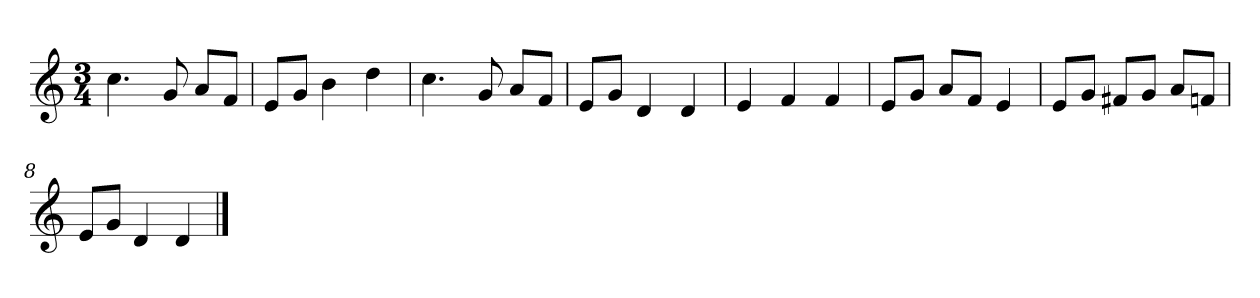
**kern
*part1
*staff1
*clefG2
*k[]
*C:
*M3/4
=
4.cc
8g
8a/L
8f/J
=2
8e/L
8g/J
4b
4dd
=3
4.cc
8g
8a/L
8f/J
=4
8e/L
8g/J
4d
4d
=5y
4e
4f
4f
=6
8e/L
8g/J
8a/L
8f/J
4e
=7
8e/L
8g/J
8f#X/L
8g/J
8a/L
8fn/J
=8
8e/L
8g/J
4d
4d
==
*-
